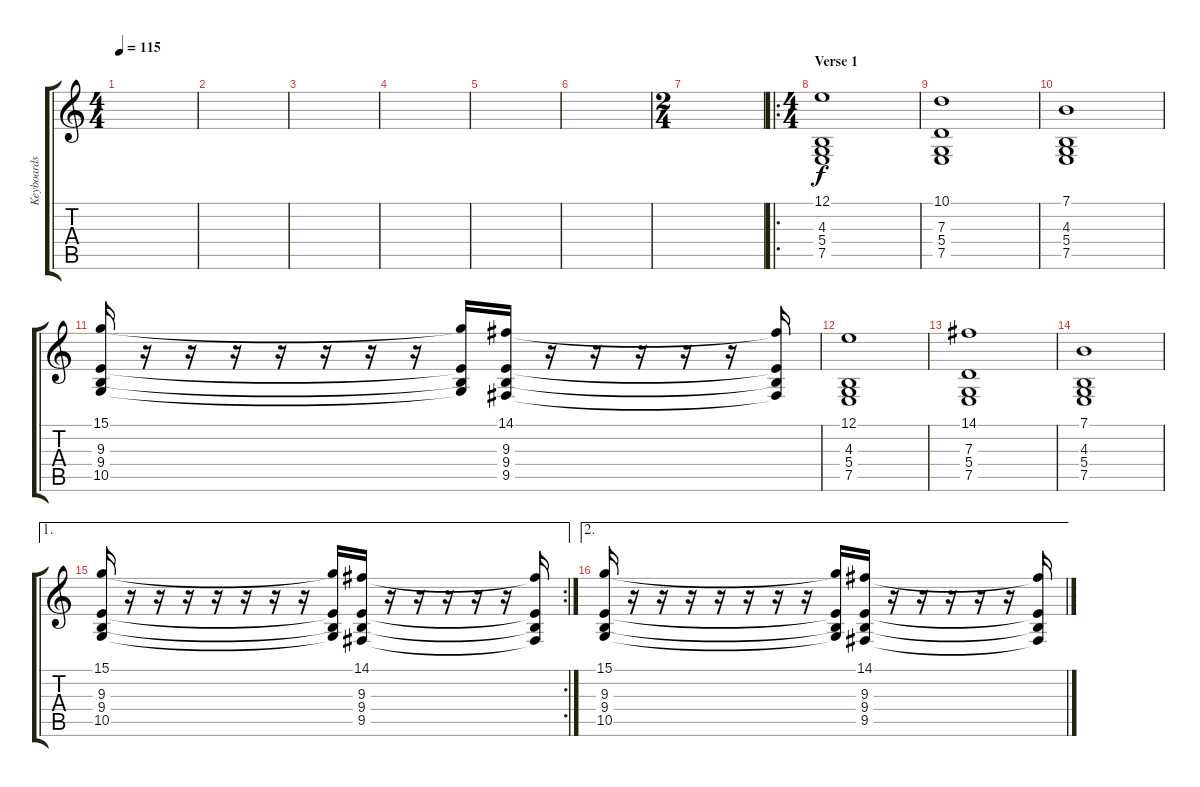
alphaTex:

\track ("Keyboards" "Keyboards") {instrument stringensemble2}
\staff {score tabs}
\tuning (E4 B3 G3 D3 A2 E2) {hide}
\ts (4 4)
\tempo 115
\clef g2
\ks c
|
|
|
|
|
|
\ts (2 4)
|
\ro
\ts (4 4)
\section ("" "Verse 1")
(12.1 4.3 5.4 7.5).1 |
(10.1 7.3 5.4 7.5).1 |
(7.1 4.3 5.4 7.5).1 |
(15.1 9.3 9.4 10.5).16 r.16 r.16 r.16 r.16 r.16 r.16 r.16 (15.1{t} 9.3{t} 9.4{t} 10.5{t}).16 (14.1 9.3 9.4 9.5).16 r.16 r.16 r.16 r.16 r.16 (14.1{t} 9.3{t} 9.4{t} 9.5{t}).16 |
(12.1 4.3 5.4 7.5).1 |
(14.1 7.3 5.4 7.5).1 |
(7.1 4.3 5.4 7.5).1 |
\ae 1
\rc 2
(15.1 9.3 9.4 10.5).16 r.16 r.16 r.16 r.16 r.16 r.16 r.16 (15.1{t} 9.3{t} 9.4{t} 10.5{t}).16 (14.1 9.3 9.4 9.5).16 r.16 r.16 r.16 r.16 r.16 (14.1{t} 9.3{t} 9.4{t} 9.5{t}).16 |
\ae 2
(15.1 9.3 9.4 10.5).16 r.16 r.16 r.16 r.16 r.16 r.16 r.16 (15.1{t} 9.3{t} 9.4{t} 10.5{t}).16 (14.1 9.3 9.4 9.5).16 r.16 r.16 r.16 r.16 r.16 (14.1{t} 9.3{t} 9.4{t} 9.5{t}).16
